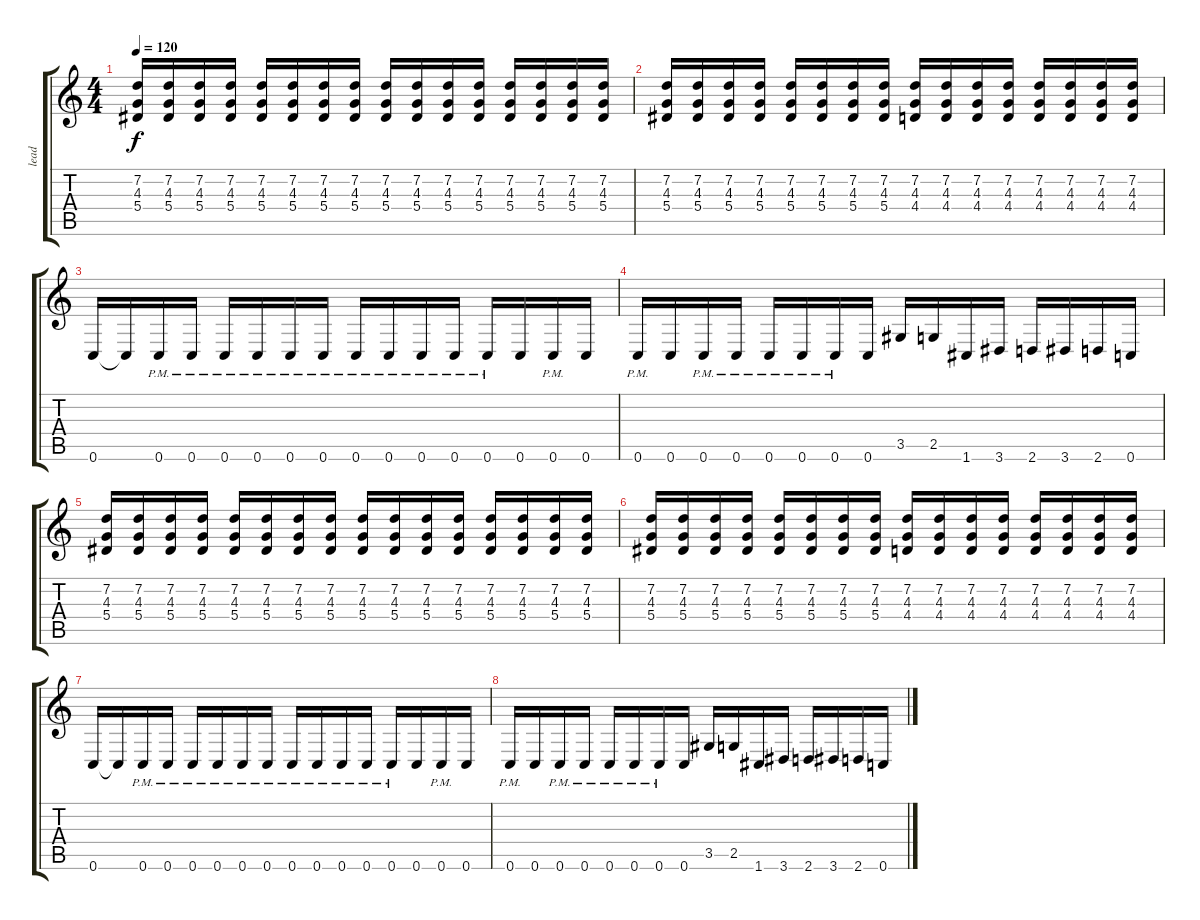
\track ("lead" "lead") {instrument distortionguitar}
\staff {score tabs}
\tuning (C4 G3 Eb3 Bb2 F2 C2) {hide}
\ts (4 4)
\tempo 120
\clef g2
\ks c
(7.2 4.3 5.4).16{dy f} (7.2 4.3 5.4).16 (7.2 4.3 5.4).16 (7.2 4.3 5.4).16 (7.2 4.3 5.4).16 (7.2 4.3 5.4).16 (7.2 4.3 5.4).16 (7.2 4.3 5.4).16 (7.2 4.3 5.4).16 (7.2 4.3 5.4).16 (7.2 4.3 5.4).16 (7.2 4.3 5.4).16 (7.2 4.3 5.4).16 (7.2 4.3 5.4).16 (7.2 4.3 5.4).16 (7.2 4.3 5.4).16 |
(7.2 4.3 5.4).16 (7.2 4.3 5.4).16 (7.2 4.3 5.4).16 (7.2 4.3 5.4).16 (7.2 4.3 5.4).16 (7.2 4.3 5.4).16 (7.2 4.3 5.4).16 (7.2 4.3 5.4).16 (7.2 4.3 4.4).16 (7.2 4.3 4.4).16 (7.2 4.3 4.4).16 (7.2 4.3 4.4).16 (7.2 4.3 4.4).16 (7.2 4.3 4.4).16 (7.2 4.3 4.4).16 (7.2 4.3 4.4).16 |
0.6.16 0.6{t}.16 0.6{pm}.16 0.6{pm}.16 0.6{pm}.16 0.6{pm}.16 0.6{pm}.16 0.6{pm}.16 0.6{pm}.16 0.6{pm}.16 0.6{pm}.16 0.6{pm}.16 0.6{pm}.16 0.6.16 0.6{pm}.16 0.6.16 |
0.6{pm}.16 0.6.16 0.6{pm}.16 0.6{pm}.16 0.6{pm}.16 0.6{pm}.16 0.6{pm}.16 0.6.16 3.5.16 2.5.16 1.6.16 3.6.16 2.6.16 3.6.16 2.6.16 0.6.16 |
(7.2 4.3 5.4).16 (7.2 4.3 5.4).16 (7.2 4.3 5.4).16 (7.2 4.3 5.4).16 (7.2 4.3 5.4).16 (7.2 4.3 5.4).16 (7.2 4.3 5.4).16 (7.2 4.3 5.4).16 (7.2 4.3 5.4).16 (7.2 4.3 5.4).16 (7.2 4.3 5.4).16 (7.2 4.3 5.4).16 (7.2 4.3 5.4).16 (7.2 4.3 5.4).16 (7.2 4.3 5.4).16 (7.2 4.3 5.4).16 |
(7.2 4.3 5.4).16 (7.2 4.3 5.4).16 (7.2 4.3 5.4).16 (7.2 4.3 5.4).16 (7.2 4.3 5.4).16 (7.2 4.3 5.4).16 (7.2 4.3 5.4).16 (7.2 4.3 5.4).16 (7.2 4.3 4.4).16 (7.2 4.3 4.4).16 (7.2 4.3 4.4).16 (7.2 4.3 4.4).16 (7.2 4.3 4.4).16 (7.2 4.3 4.4).16 (7.2 4.3 4.4).16 (7.2 4.3 4.4).16 |
0.6.16 0.6{t}.16 0.6{pm}.16 0.6{pm}.16 0.6{pm}.16 0.6{pm}.16 0.6{pm}.16 0.6{pm}.16 0.6{pm}.16 0.6{pm}.16 0.6{pm}.16 0.6{pm}.16 0.6{pm}.16 0.6.16 0.6{pm}.16 0.6.16 |
0.6{pm}.16 0.6.16 0.6{pm}.16 0.6{pm}.16 0.6{pm}.16 0.6{pm}.16 0.6{pm}.16 0.6.16 3.5.16 2.5.16 1.6.16 3.6.16 2.6.16 3.6.16 2.6.16 0.6.16
